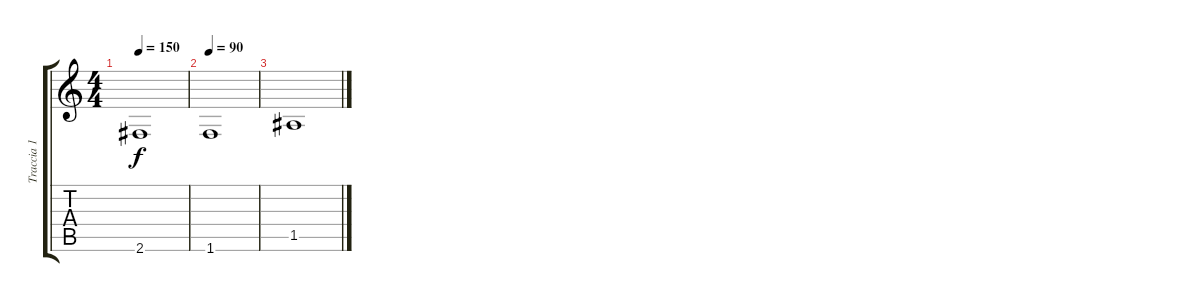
\track ("Traccia 1" "Traccia 1") {instrument overdrivenguitar}
\staff {score tabs}
\tuning (E4 B3 G3 D3 A2 E2) {hide}
\ts (4 4)
\tempo 150
\clef g2
\ks c
2.6.1{dy f} |
\tempo 90
1.6.1 |
1.5.1
